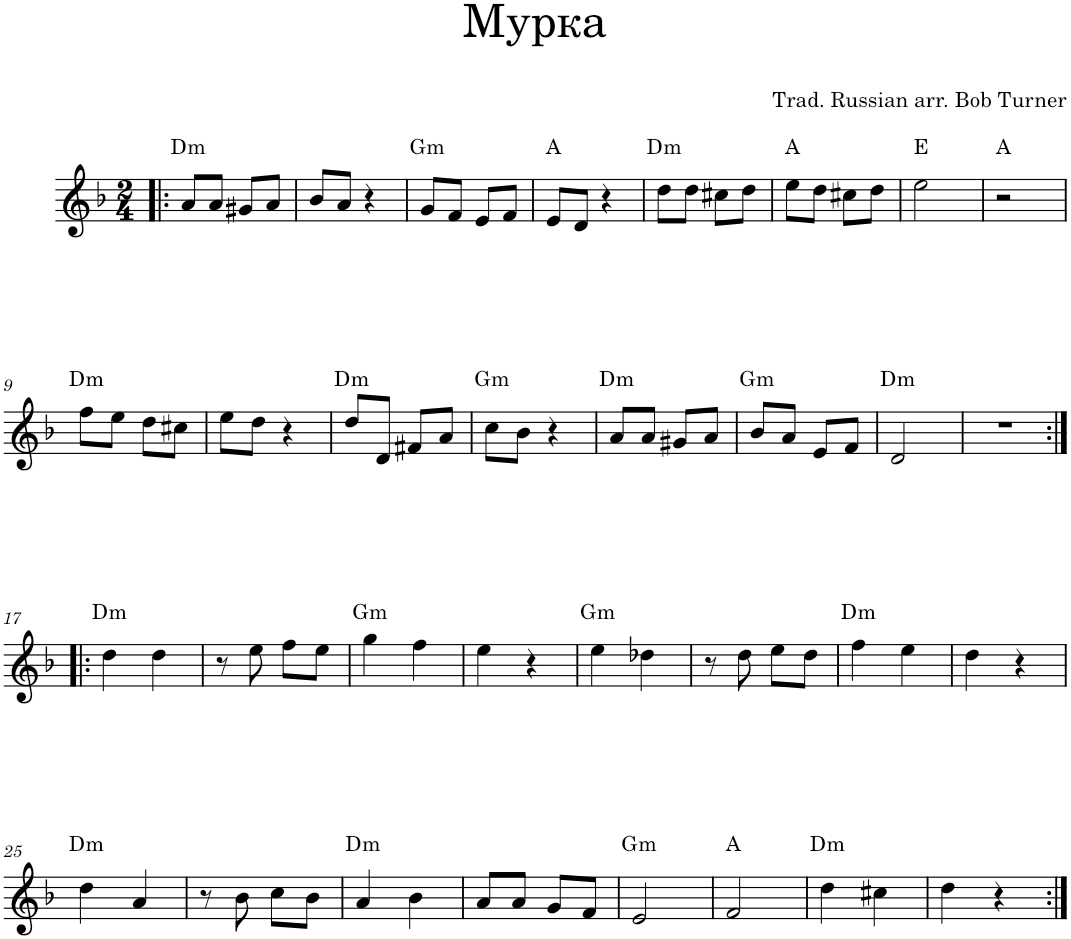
**kern	**harte
*part1	*part1
*staff1	*
*I"Piano	*
*I'Pno.	*
*clefG2	*
*k[b-]	*
*M2/4	*
=1!|:	=1!|:
!	!LO:H:kt=m
8a/L	D:min
8a/J	.
8g#X/L	.
8a/J	.
=2	=2
8b-/L	.
8a/J	.
4r	.
=3	=3
!	!LO:H:kt=m
8g/L	G:min
8f/J	.
8e/L	.
8f/J	.
=4	=4
8e/L	A:maj
8d/J	.
4r	.
=5	=5
!	!LO:H:kt=m
8dd\L	D:min
8dd\J	.
8cc#X\L	.
8dd\J	.
=6	=6
8ee\L	A:maj
8dd\J	.
8cc#X\L	.
8dd\J	.
=7	=7
2ee\	E:maj
=8	=8
2r	A:maj
!!LO:LB:g=z
=9	=9
!	!LO:H:kt=m
8ff\L	D:min
8ee\J	.
8dd\L	.
8cc#X\J	.
=10	=10
8ee\L	.
8dd\J	.
4r	.
=11	=11
!	!LO:H:kt=m
8dd/L	D:min
8d/J	.
8f#X/L	.
8a/J	.
=12	=12
!	!LO:H:kt=m
8cc\L	G:min
8b-\J	.
4r	.
=13	=13
!	!LO:H:kt=m
8a/L	D:min
8a/J	.
8g#X/L	.
8a/J	.
=14	=14
!	!LO:H:kt=m
8b-/L	G:min
8a/J	.
8e/L	.
8f/J	.
=15	=15
!	!LO:H:kt=m
2d/	D:min
=16	=16
2r	.
!!LO:LB:g=z
=17:|!|:	=17:|!|:
!	!LO:H:kt=m
4dd\	D:min
4dd\	.
=18	=18
8r	.
8ee\	.
8ff\L	.
8ee\J	.
=19	=19
!	!LO:H:kt=m
4gg\	G:min
4ff\	.
=20	=20
4ee\	.
4r	.
=21	=21
!	!LO:H:kt=m
4ee\	G:min
4dd-X\	.
=22	=22
8r	.
8dd\	.
8ee\L	.
8dd\J	.
=23	=23
!	!LO:H:kt=m
4ff\	D:min
4ee\	.
=24	=24
4dd\	.
4r	.
!!LO:LB:g=z
=25	=25
!	!LO:H:kt=m
4dd\	D:min
4a/	.
=26	=26
8r	.
8b-\	.
8cc\L	.
8b-\J	.
=27	=27
!	!LO:H:kt=m
4a/	D:min
4b-\	.
=28	=28
8a/L	.
8a/J	.
8g/L	.
8f/J	.
=29	=29
!	!LO:H:kt=m
2e/	G:min
=30	=30
2f/	A:maj
=31	=31
!	!LO:H:kt=m
4dd\	D:min
4cc#X\	.
=32	=32
4dd\	.
4r	.
=:|!	=:|!
*-	*-
